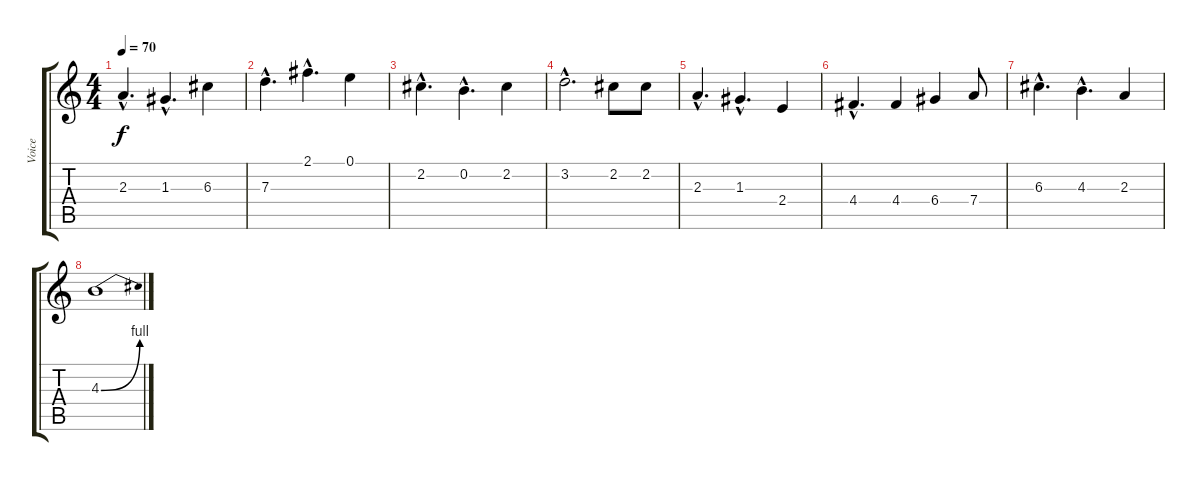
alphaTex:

\track ("Voice" "Voice") {instrument contrabass}
\staff {score tabs}
\tuning (E4 B3 G3 D3 A2 E2) {hide}
\ts (4 4)
\tempo 70
\clef g2
\ks c
2.3{hac}.4{d dy f} 1.3{hac}.4{d} 6.3.4 |
7.3{hac}.4{d} 2.1{hac}.4{d} 0.1.4 |
2.2{hac}.4{d} 0.2{hac}.4{d} 2.2.4 |
3.2{hac}.2{d} 2.2.8 2.2.8 |
2.3{hac}.4{d} 1.3{hac}.4{d} 2.4.4 |
4.4{hac}.4{d} 4.4.4 6.4.4 7.4.8 |
6.3{hac}.4{d} 4.3{hac}.4{d} 2.3.4 |
4.3{be (bend 0 0 60 4)}.1
